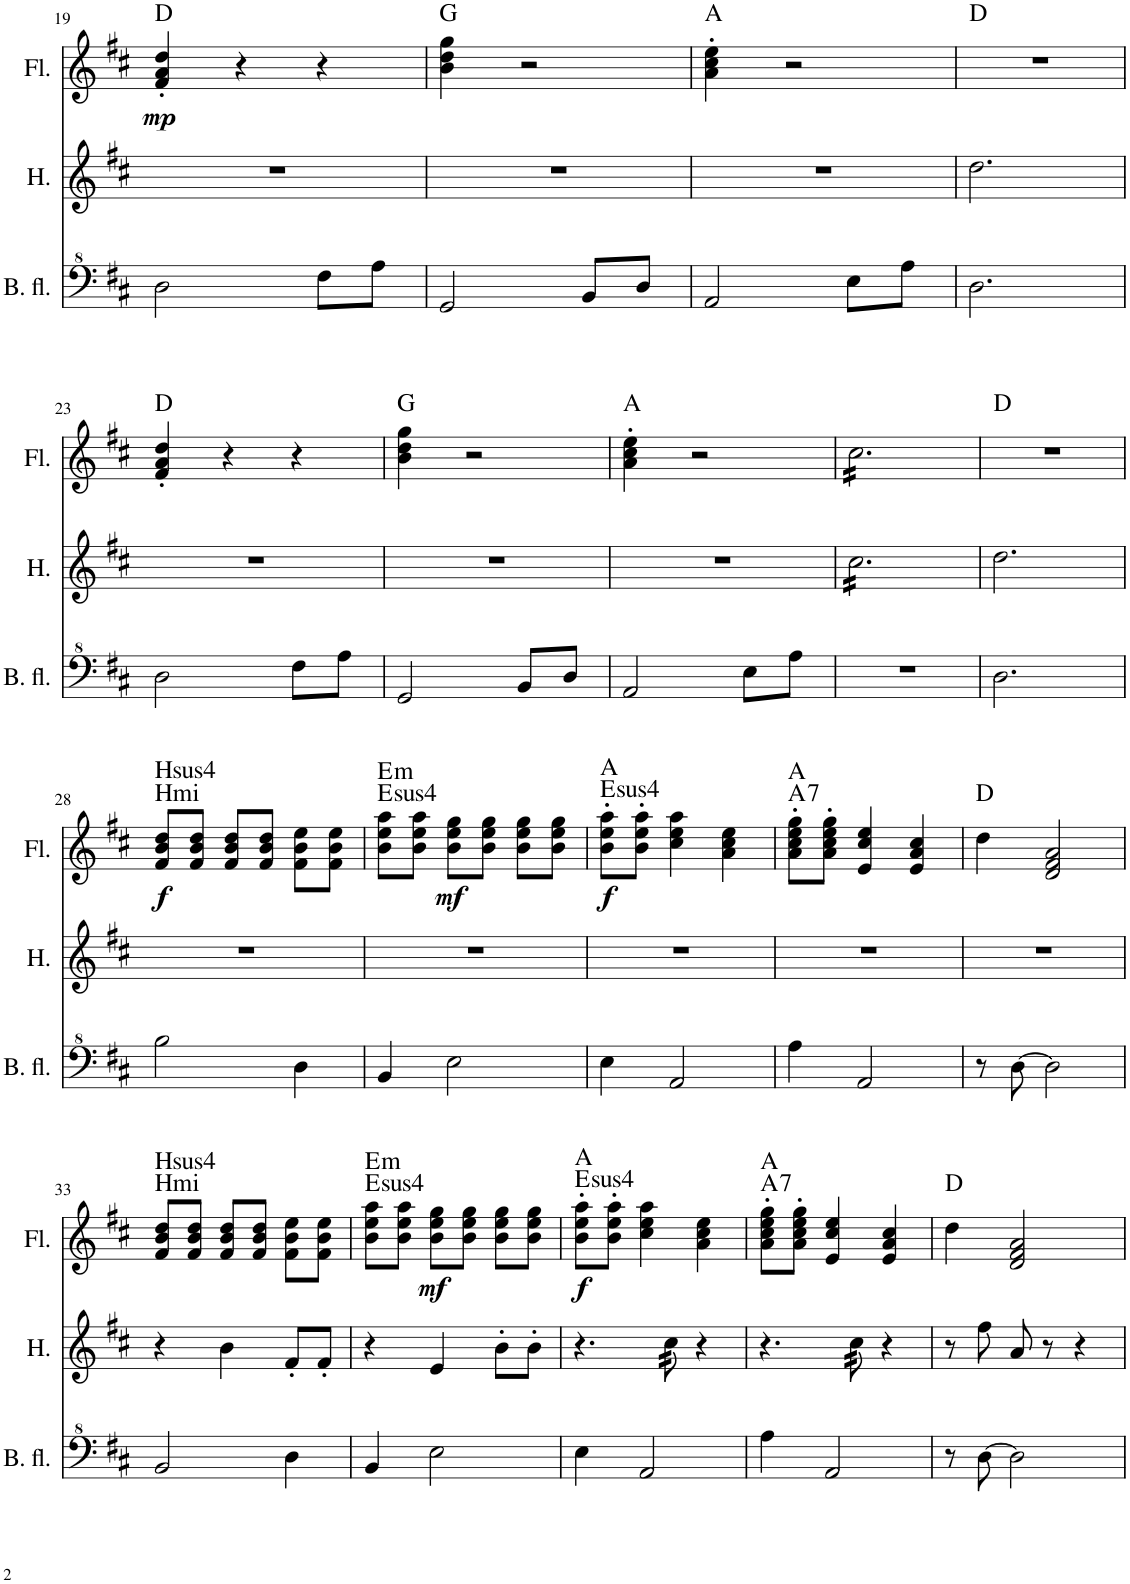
**kern	**kern	**kern	**dynam	**harte
*part3	*part2	*part1	*part1	*part1
*staff3	*staff2	*staff1	*staff1	*
*I"Basová flétna	*I"Hoboj	*I"Flétny	*	*
*I'B. fl.	*I'H.	*I'Fl.	*	*
!!LO:PB:g=z
*clefF^4	*clefG2	*clefG2	*	*
*k[f#c#]	*k[f#c#]	*k[f#c#]	*	*
*M3/4	*M3/4	*M3/4	*	*
=19	=19	=19	=19	=19
!	!	!	!LO:DY:b	!
2d\	2.r	4f#/' 4a/' 4dd/'	mp	D:maj
.	.	4r	.	.
8f#\L	.	4r	.	.
8a\J	.	.	.	.
=20	=20	=20	=20	=20
2G/	2.r	4b\ 4dd\ 4gg\	.	G:maj
.	.	2r	.	.
8B/L	.	.	.	.
8d/J	.	.	.	.
=21	=21	=21	=21	=21
2A/	2.r	4a\' 4cc#\' 4ee\'	.	A:maj
.	.	2r	.	.
8e\L	.	.	.	.
8a\J	.	.	.	.
=22	=22	=22	=22	=22
2.d\	2.dd\	2.r	.	D:maj
!!LO:LB:g=z
=23	=23	=23	=23	=23
2d\	2.r	4f#/' 4a/' 4dd/'	.	D:maj
.	.	4r	.	.
8f#\L	.	4r	.	.
8a\J	.	.	.	.
=24	=24	=24	=24	=24
2G/	2.r	4b\ 4dd\ 4gg\	.	G:maj
.	.	2r	.	.
8B/L	.	.	.	.
8d/J	.	.	.	.
=25	=25	=25	=25	=25
2A/	2.r	4a\' 4cc#\' 4ee\'	.	A:maj
.	.	2r	.	.
8e\L	.	.	.	.
8a\J	.	.	.	.
=26	=26	=26	=26	=26
*	*tremolo	*	*	*
*	*	*tremolo	*	*
2.r	16cc#\LL	16cc#\LL	.	.
.	16cc#\	16cc#\	.	.
.	16cc#\	16cc#\	.	.
.	16cc#\	16cc#\	.	.
.	16cc#\	16cc#\	.	.
.	16cc#\	16cc#\	.	.
.	16cc#\	16cc#\	.	.
.	16cc#\	16cc#\	.	.
.	16cc#\	16cc#\	.	.
.	16cc#\	16cc#\	.	.
.	16cc#\	16cc#\	.	.
.	16cc#\JJ	16cc#\JJ	.	.
*	*	*Xtremolo	*	*
*	*Xtremolo	*	*	*
=27	=27	=27	=27	=27
2.d\	2.dd\	2.r	.	D:maj
!!LO:LB:g=z
=28	=28	=28	=28	=28
!	!	!	!LO:DY:b	!LO:H:n=1:kt=Hmi
!	!	!	!	!LO:H:n=2:kt=Hsus4
2b\	2.r	8f#/ 8b/ 8dd/L	f	N N
.	.	8f#/ 8b/ 8dd/J	.	.
.	.	8f#/ 8b/ 8dd/L	.	.
.	.	8f#/ 8b/ 8dd/J	.	.
4d\	.	8f#\ 8b\ 8ee\L	.	.
.	.	8f#\ 8b\ 8ee\J	.	.
=29	=29	=29	=29	=29
!	!	!	!	!LO:H:n=1:kt=4
!	!	!	!	!LO:H:n=2:kt=m
4B/	2.r	8b\ 8ee\ 8aa\L	.	E:sus4 E:min
.	.	8b\ 8ee\ 8aa\J	.	.
!	!	!	!LO:DY:b	!
2e\	.	8b\ 8ee\ 8gg\L	mf	.
.	.	8b\ 8ee\ 8gg\J	.	.
.	.	8b\ 8ee\ 8gg\L	.	.
.	.	8b\ 8ee\ 8gg\J	.	.
=30	=30	=30	=30	=30
!	!	!	!LO:DY:b	!LO:H:n=1:kt=4
4e\	2.r	8b\' 8ee\' 8aa\'L	f	E:sus4 A:maj
.	.	8b\' 8ee\' 8aa\'J	.	.
2A/	.	4cc#\ 4ee\ 4aa\	.	.
.	.	4a\ 4cc#\ 4ee\	.	.
=31	=31	=31	=31	=31
!	!	!	!	!LO:H:n=1:kt=7
4a\	2.r	8a\' 8cc#\' 8ee\' 8gg\'L	.	A:7 A:maj
.	.	8a\' 8cc#\' 8ee\' 8gg\'J	.	.
2A/	.	4e/ 4cc#/ 4ee/	.	.
.	.	4e/ 4a/ 4cc#/	.	.
=32	=32	=32	=32	=32
8r	2.r	4dd\	.	D:maj
[8d\	.	.	.	.
2d\]	.	2d/ 2f#/ 2a/	.	.
!!LO:LB:g=z
=33	=33	=33	=33	=33
!	!	!	!	!LO:H:n=1:kt=Hmi
!	!	!	!	!LO:H:n=2:kt=Hsus4
2B/	4r	8f#/ 8b/ 8dd/L	.	N N
.	.	8f#/ 8b/ 8dd/J	.	.
.	4b\	8f#/ 8b/ 8dd/L	.	.
.	.	8f#/ 8b/ 8dd/J	.	.
4d\	8f#'/L	8f#\ 8b\ 8ee\L	.	.
.	8f#'/J	8f#\ 8b\ 8ee\J	.	.
=34	=34	=34	=34	=34
!	!	!	!	!LO:H:n=1:kt=4
!	!	!	!	!LO:H:n=2:kt=m
4B/	4r	8b\ 8ee\ 8aa\L	.	E:sus4 E:min
.	.	8b\ 8ee\ 8aa\J	.	.
!	!	!	!LO:DY:b	!
2e\	4e/	8b\ 8ee\ 8gg\L	mf	.
.	.	8b\ 8ee\ 8gg\J	.	.
.	8b'\L	8b\ 8ee\ 8gg\L	.	.
.	8b'\J	8b\ 8ee\ 8gg\J	.	.
=35	=35	=35	=35	=35
!	!	!	!LO:DY:b	!LO:H:n=1:kt=4
4e\	4.r	8b\' 8ee\' 8aa\'L	f	E:sus4 A:maj
.	.	8b\' 8ee\' 8aa\'J	.	.
2A/	.	4cc#\ 4ee\ 4aa\	.	.
*	*tremolo	*	*	*
.	32cc#\	.	.	.
.	32cc#\	.	.	.
.	32cc#\	.	.	.
.	32cc#\	.	.	.
.	4r	4a\ 4cc#\ 4ee\	.	.
=36	=36	=36	=36	=36
!	!	!	!	!LO:H:n=1:kt=7
4a\	4.r	8a\' 8cc#\' 8ee\' 8gg\'L	.	A:7 A:maj
.	.	8a\' 8cc#\' 8ee\' 8gg\'J	.	.
2A/	.	4e/ 4cc#/ 4ee/	.	.
.	32cc#\	.	.	.
.	32cc#\	.	.	.
.	32cc#\	.	.	.
.	32cc#\	.	.	.
*	*Xtremolo	*	*	*
.	4r	4e/ 4a/ 4cc#/	.	.
=37	=37	=37	=37	=37
8r	8r	4dd\	.	D:maj
[8d\	8ff#\	.	.	.
2d\]	8a/	2d/ 2f#/ 2a/	.	.
.	8r	.	.	.
.	4r	.	.	.
=	=	=	=	=
*-	*-	*-	*-	*-
